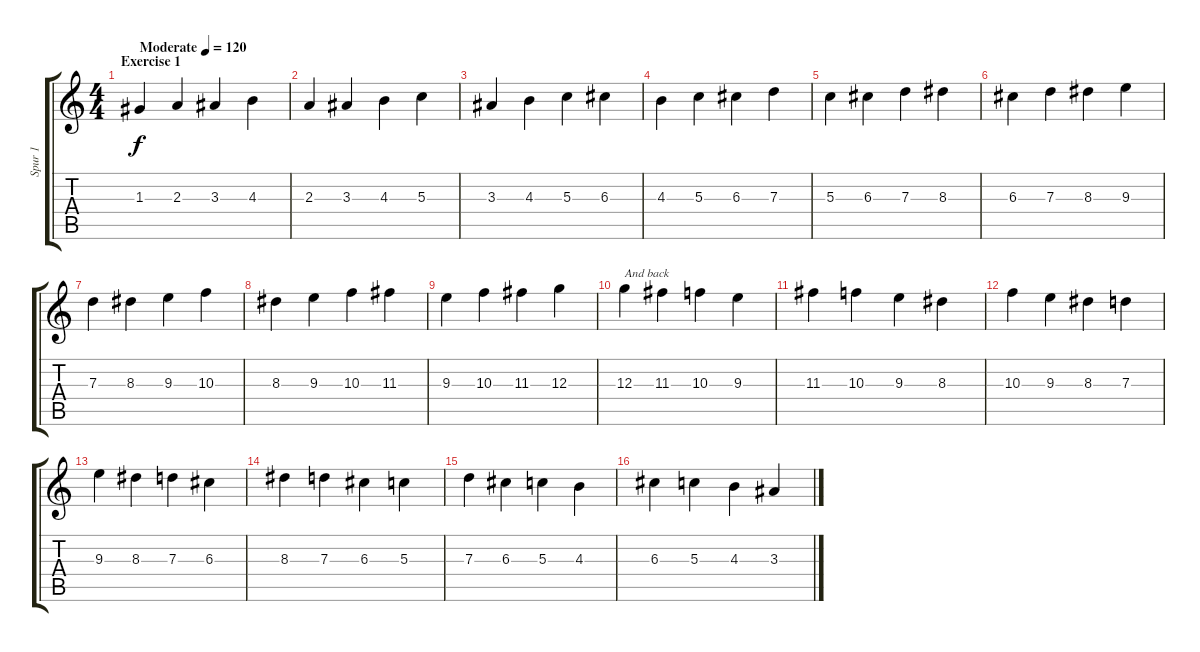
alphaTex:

\track ("Spur 1" "Spur 1") {instrument acousticguitarsteel}
\staff {score tabs}
\tuning (E4 B3 G3 D3 A2 E2) {hide}
\ts (4 4)
\section ("" "Exercise 1")
\tempo (120 "Moderate")
\clef g2
\ks c
1.3.4{dy f instrument acousticguitarsteel} 2.3.4 3.3.4 4.3.4 |
2.3.4 3.3.4 4.3.4 5.3.4 |
3.3.4 4.3.4 5.3.4 6.3.4 |
4.3.4 5.3.4 6.3.4 7.3.4 |
5.3.4 6.3.4 7.3.4 8.3.4 |
6.3.4 7.3.4 8.3.4 9.3.4 |
7.3.4 8.3.4 9.3.4 10.3.4 |
8.3.4 9.3.4 10.3.4 11.3.4 |
9.3.4 10.3.4 11.3.4 12.3.4 |
12.3.4{txt "And back"} 11.3.4 10.3.4 9.3.4 |
11.3.4 10.3.4 9.3.4 8.3.4 |
10.3.4 9.3.4 8.3.4 7.3.4 |
9.3.4 8.3.4 7.3.4 6.3.4 |
8.3.4 7.3.4 6.3.4 5.3.4 |
7.3.4 6.3.4 5.3.4 4.3.4 |
6.3.4 5.3.4 4.3.4 3.3.4
